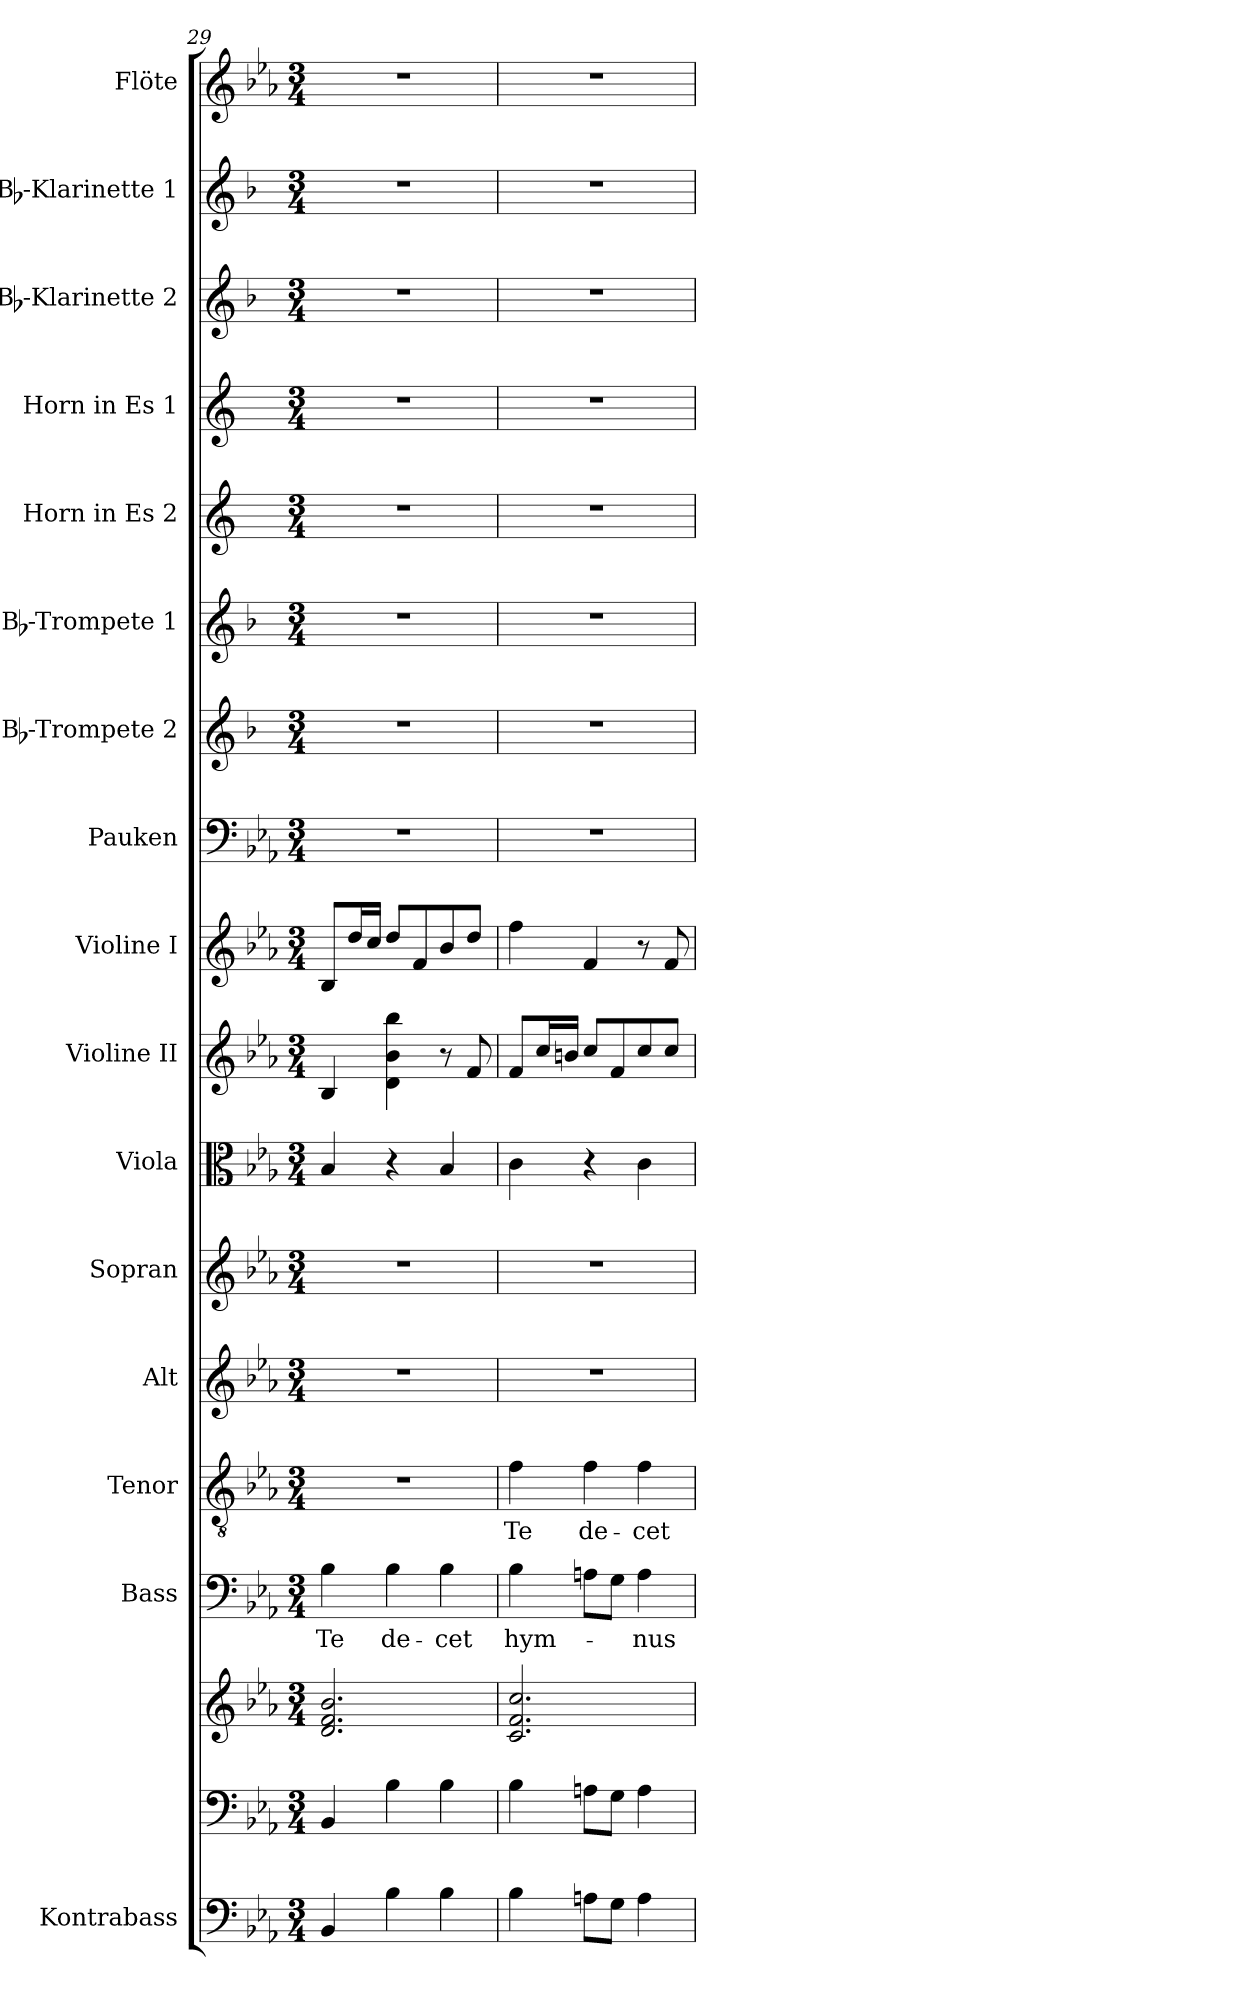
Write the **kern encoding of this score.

**kern	**kern	**kern	**kern	**text	**kern	**text	**kern	**kern	**kern	**kern	**kern	**kern	**kern	**kern	**kern	**kern	**kern	**kern	**kern
*part17	*part16	*part16	*part15	*part15	*part14	*part14	*part13	*part12	*part11	*part10	*part9	*part8	*part7	*part6	*part5	*part4	*part3	*part2	*part1
*staff18	*staff17	*staff16	*staff15	*staff15	*staff14	*staff14	*staff13	*staff12	*staff11	*staff10	*staff9	*staff8	*staff7	*staff6	*staff5	*staff4	*staff3	*staff2	*staff1
*I"Kontrabass	*	*	*I"Bass	*	*I"Tenor	*	*I"Alt	*I"Sopran	*I"Viola	*I"Violine II	*I"Violine I	*I"Pauken	*I"Bb-Trompete 2	*I"Bb-Trompete 1	*I"Horn in Es 2	*I"Horn in Es 1	*I"Bb-Klarinette 2	*I"Bb-Klarinette 1	*I"Flöte
*I'Kb.	*	*	*I'B.	*	*I'T.	*	*I'A.	*I'S.	*I'Vla.	*I'Vl. II	*I'Vl. I	*I'Pk.	*I'Bb Trp. 2	*I'Bb Trp. 1	*	*	*I'Bb Kl. 2	*I'Bb Kl. 1	*I'Fl.
*clefF4	*clefF4	*clefG2	*clefF4	*	*clefGv2	*	*clefG2	*clefG2	*clefC3	*clefG2	*clefG2	*clefF4	*clefG2	*clefG2	*clefG2	*clefG2	*clefG2	*clefG2	*clefG2
*ITrd7c12	*	*	*	*	*	*	*	*	*	*	*	*	*ITrd1c2	*ITrd1c2	*ITrd5c9	*ITrd5c9	*ITrd1c2	*ITrd1c2	*
*k[b-e-a-]	*k[b-e-a-]	*k[b-e-a-]	*k[b-e-a-]	*	*k[b-e-a-]	*	*k[b-e-a-]	*k[b-e-a-]	*k[b-e-a-]	*k[b-e-a-]	*k[b-e-a-]	*k[b-e-a-]	*k[b-e-a-]	*k[b-e-a-]	*k[b-e-a-]	*k[b-e-a-]	*k[b-e-a-]	*k[b-e-a-]	*k[b-e-a-]
*E-:	*E-:	*E-:	*E-:	*	*E-:	*	*E-:	*E-:	*E-:	*E-:	*E-:	*E-:	*E-:	*E-:	*E-:	*E-:	*E-:	*E-:	*E-:
*M3/4	*M3/4	*M3/4	*M3/4	*	*M3/4	*	*M3/4	*M3/4	*M3/4	*M3/4	*M3/4	*M3/4	*M3/4	*M3/4	*M3/4	*M3/4	*M3/4	*M3/4	*M3/4
=29	=29	=29	=29	=29	=29	=29	=29	=29	=29	=29	=29	=29	=29	=29	=29	=29	=29	=29	=29
!	!	!	!	!LO:LY:b	!	!	!	!	!	!	!	!	!	!	!	!	!	!	!
4BBB-/	4BB-/	2.d/ 2.f/ 2.b-/	4B-\	Te	2.r	.	2.r	2.r	4B-/	4B-/	8B-/L	2.r	2.r	2.r	2.r	2.r	2.r	2.r	2.r
.	.	.	.	.	.	.	.	.	.	.	16dd/L	.	.	.	.	.	.	.	.
.	.	.	.	.	.	.	.	.	.	.	16cc/JJ	.	.	.	.	.	.	.	.
!	!	!	!	!LO:LY:b	!	!	!	!	!	!	!	!	!	!	!	!	!	!	!
4BB-\	4B-\	.	4B-\	de-	.	.	.	.	4r	4d\ 4b-\ 4bb-\	8dd/L	.	.	.	.	.	.	.	.
.	.	.	.	.	.	.	.	.	.	.	8f/	.	.	.	.	.	.	.	.
!	!	!	!	!LO:LY:b	!	!	!	!	!	!	!	!	!	!	!	!	!	!	!
4BB-\	4B-\	.	4B-\	-cet	.	.	.	.	4B-/	8r	8b-/	.	.	.	.	.	.	.	.
.	.	.	.	.	.	.	.	.	.	8f/	8dd/J	.	.	.	.	.	.	.	.
=30	=30	=30	=30	=30	=30	=30	=30	=30	=30	=30	=30	=30	=30	=30	=30	=30	=30	=30	=30
!	!	!	!	!LO:LY:b	!	!LO:LY:b	!	!	!	!	!	!	!	!	!	!	!	!	!
4BB-\	4B-\	2.c/ 2.f/ 2.cc/	4B-\	hym-	4f\	Te	2.r	2.r	4c\	8f/L	4ff\	2.r	2.r	2.r	2.r	2.r	2.r	2.r	2.r
.	.	.	.	.	.	.	.	.	.	16cc/L	.	.	.	.	.	.	.	.	.
.	.	.	.	.	.	.	.	.	.	16bn/JJ	.	.	.	.	.	.	.	.	.
!	!	!	!	!	!	!LO:LY:b	!	!	!	!	!	!	!	!	!	!	!	!	!
8AAn\L	8An\L	.	8An\L	.	4f\	de-	.	.	4r	8cc/L	4f/	.	.	.	.	.	.	.	.
8GG\J	8G\J	.	8G\J	.	.	.	.	.	.	8f/	.	.	.	.	.	.	.	.	.
!	!	!	!	!LO:LY:b	!	!LO:LY:b	!	!	!	!	!	!	!	!	!	!	!	!	!
4AA\	4A\	.	4A\	-nus	4f\	-cet	.	.	4c\	8cc/	8r	.	.	.	.	.	.	.	.
.	.	.	.	.	.	.	.	.	.	8cc/J	8f/	.	.	.	.	.	.	.	.
=	=	=	=	=	=	=	=	=	=	=	=	=	=	=	=	=	=	=	=
*-	*-	*-	*-	*-	*-	*-	*-	*-	*-	*-	*-	*-	*-	*-	*-	*-	*-	*-	*-
